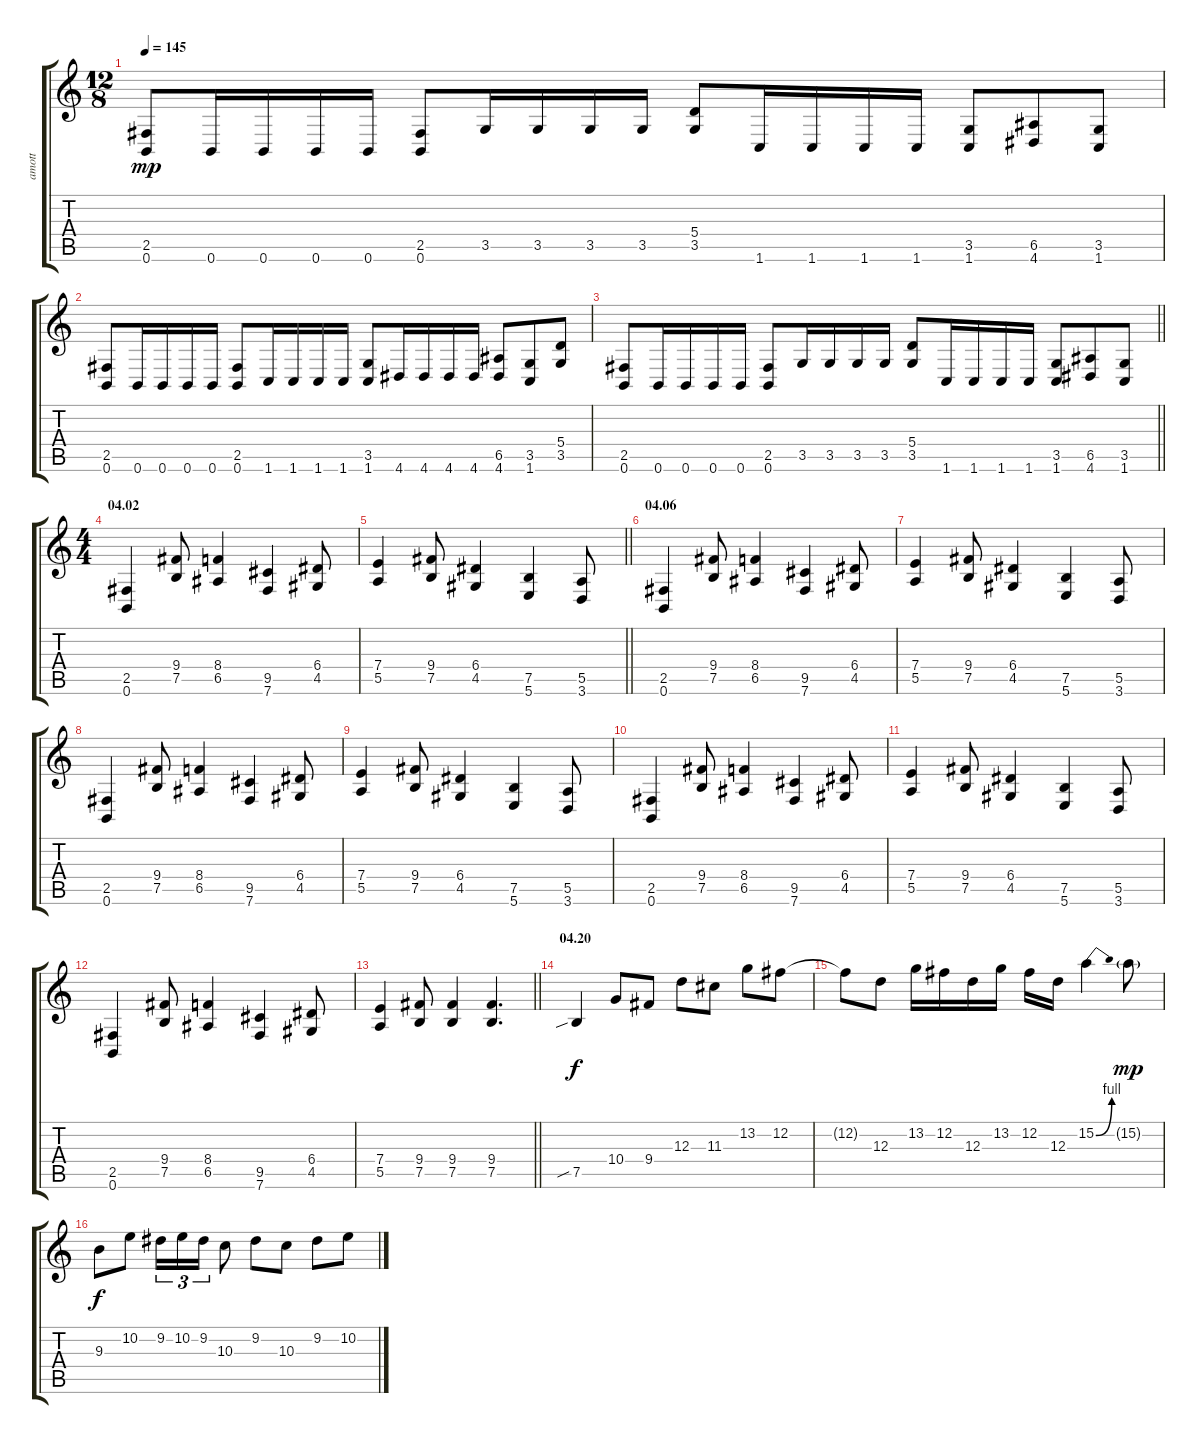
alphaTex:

\track ("amott" "amott") {instrument distortionguitar}
\staff {score tabs}
\tuning (B3 Gb3 D3 A2 E2 B1) {hide}
\ts (12 8)
\tempo 145
\clef g2
\ks c
(2.5 0.6).8{dy mp} 0.6.16 0.6.16 0.6.16 0.6.16 (2.5 0.6).8 3.5.16 3.5.16 3.5.16 3.5.16 (5.4 3.5).8 1.6.16 1.6.16 1.6.16 1.6.16 (3.5 1.6).8 (6.5 4.6).8 (3.5 1.6).8 |
(2.5 0.6).8 0.6.16 0.6.16 0.6.16 0.6.16 (2.5 0.6).8 1.6.16 1.6.16 1.6.16 1.6.16 (3.5 1.6).8 4.6.16 4.6.16 4.6.16 4.6.16 (6.5 4.6).8 (3.5 1.6).8 (5.4 3.5).8 |
\barLineRight lightlight
(2.5 0.6).8 0.6.16 0.6.16 0.6.16 0.6.16 (2.5 0.6).8 3.5.16 3.5.16 3.5.16 3.5.16 (5.4 3.5).8 1.6.16 1.6.16 1.6.16 1.6.16 (3.5 1.6).8 (6.5 4.6).8 (3.5 1.6).8 |
\ts (4 4)
\section ("" "04.02")
(2.5 0.6).4 (9.4 7.5).8 (8.4 6.5).4 (9.5 7.6).4 (6.4 4.5).8 |
\barLineRight lightlight
(7.4 5.5).4 (9.4 7.5).8 (6.4 4.5).4 (7.5 5.6).4 (5.5 3.6).8 |
\section ("" "04.06")
(2.5 0.6).4 (9.4 7.5).8 (8.4 6.5).4 (9.5 7.6).4 (6.4 4.5).8 |
(7.4 5.5).4 (9.4 7.5).8 (6.4 4.5).4 (7.5 5.6).4 (5.5 3.6).8 |
(2.5 0.6).4 (9.4 7.5).8 (8.4 6.5).4 (9.5 7.6).4 (6.4 4.5).8 |
(7.4 5.5).4 (9.4 7.5).8 (6.4 4.5).4 (7.5 5.6).4 (5.5 3.6).8 |
(2.5 0.6).4 (9.4 7.5).8 (8.4 6.5).4 (9.5 7.6).4 (6.4 4.5).8 |
(7.4 5.5).4 (9.4 7.5).8 (6.4 4.5).4 (7.5 5.6).4 (5.5 3.6).8 |
(2.5 0.6).4 (9.4 7.5).8 (8.4 6.5).4 (9.5 7.6).4 (6.4 4.5).8 |
\barLineRight lightlight
(7.4 5.5).4 (9.4 7.5).8 (9.4 7.5).4 (9.4 7.5).4{d} |
\section ("" "04.20")
7.5{sib}.4{dy f} 10.4.8 9.4.8 12.3.8 11.3.8 13.2.8 12.2.8 |
12.2{t}.8 12.3.8 13.2.16 12.2.16 12.3.16 13.2.16 12.2.16 12.3.16 15.2{be (bend 0 0 60 4)}.4 15.2{g}.8{dy mp} |
9.3.8{dy f} 10.2.8 9.2.16{tu (3 2)} 10.2.16{tu (3 2)} 9.2.16{tu (3 2)} 10.3.8 9.2.8 10.3.8 9.2.8 10.2.8
